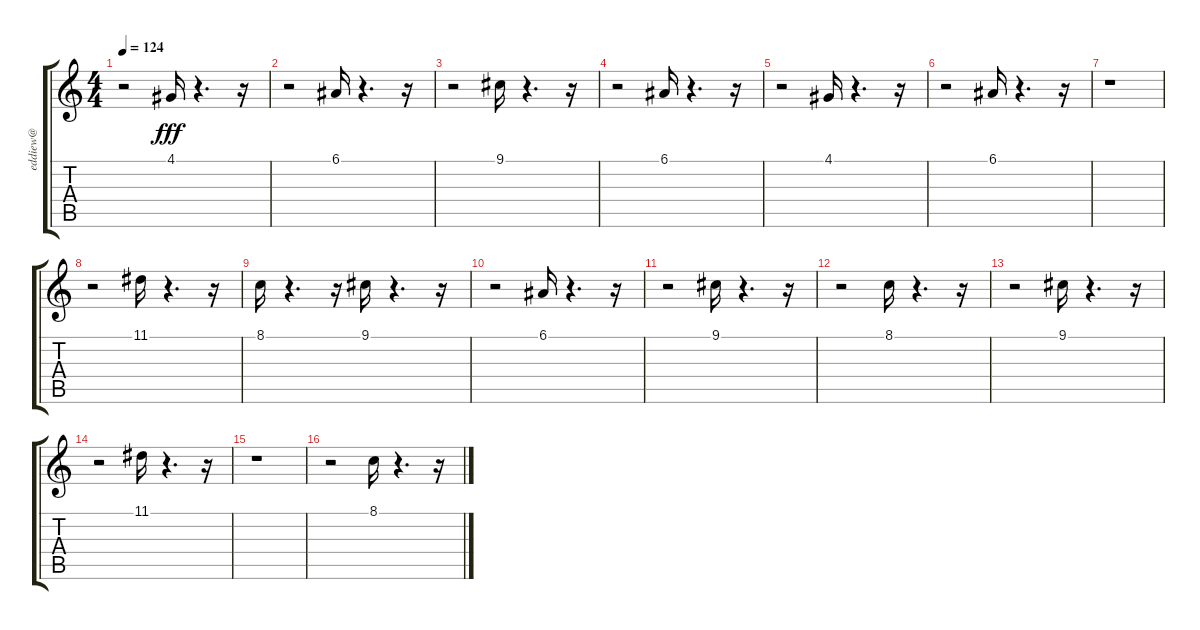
\track ("eddiew@" "eddiew@") {instrument tubularbells}
\staff {score tabs}
\tuning (E4 B3 G3 D3 A2 E2) {hide}
\ts (4 4)
\tempo 124
\clef g2
\ks c
r.2{dy fff} 4.1.16 r.4{d} r.16 |
r.2 6.1.16 r.4{d} r.16 |
r.2 9.1.16 r.4{d} r.16 |
r.2 6.1.16 r.4{d} r.16 |
r.2 4.1.16 r.4{d} r.16 |
r.2 6.1.16 r.4{d} r.16 |
r.1 |
r.2 11.1.16 r.4{d} r.16 |
8.1.16 r.4{d} r.16 9.1.16 r.4{d} r.16 |
r.2 6.1.16 r.4{d} r.16 |
r.2 9.1.16 r.4{d} r.16 |
r.2 8.1.16 r.4{d} r.16 |
r.2 9.1.16 r.4{d} r.16 |
r.2 11.1.16 r.4{d} r.16 |
r.1 |
r.2 8.1.16 r.4{d} r.16
